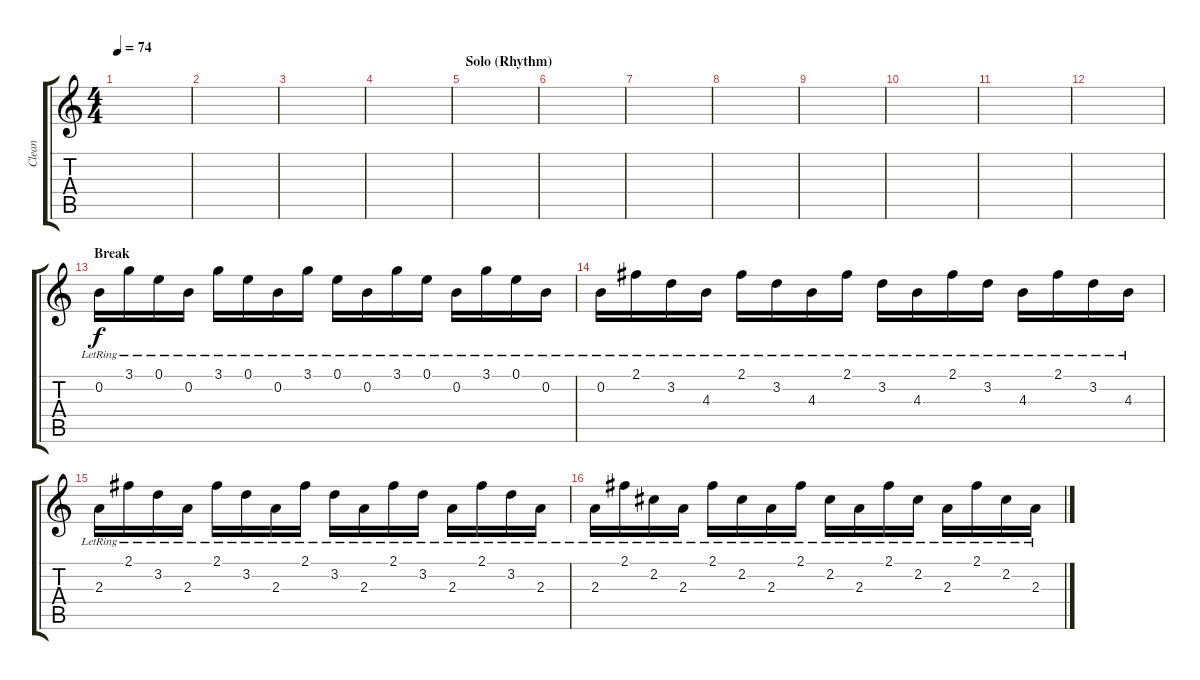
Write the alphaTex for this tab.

\track ("Clean" "Clean") {instrument electricguitarclean}
\staff {score tabs}
\tuning (E4 B3 G3 D3 A2 E2) {hide}
\ts (4 4)
\tempo 74
\clef g2
\ks c
|
|
|
|
\section ("" "Solo (Rhythm)")
|
|
|
|
|
|
|
|
\section ("" "Break")
0.2{lr}.16 3.1{lr}.16 0.1{lr}.16 0.2{lr}.16 3.1{lr}.16 0.1{lr}.16 0.2{lr}.16 3.1{lr}.16 0.1{lr}.16 0.2{lr}.16 3.1{lr}.16 0.1{lr}.16 0.2{lr}.16 3.1{lr}.16 0.1{lr}.16 0.2{lr}.16 |
0.2{lr}.16 2.1{lr}.16 3.2{lr}.16 4.3{lr}.16 2.1{lr}.16 3.2{lr}.16 4.3{lr}.16 2.1{lr}.16 3.2{lr}.16 4.3{lr}.16 2.1{lr}.16 3.2{lr}.16 4.3{lr}.16 2.1{lr}.16 3.2{lr}.16 4.3{lr}.16 |
2.3{lr}.16 2.1{lr}.16 3.2{lr}.16 2.3{lr}.16 2.1{lr}.16 3.2{lr}.16 2.3{lr}.16 2.1{lr}.16 3.2{lr}.16 2.3{lr}.16 2.1{lr}.16 3.2{lr}.16 2.3{lr}.16 2.1{lr}.16 3.2{lr}.16 2.3{lr}.16 |
2.3{lr}.16 2.1{lr}.16 2.2{lr}.16 2.3{lr}.16 2.1{lr}.16 2.2{lr}.16 2.3{lr}.16 2.1{lr}.16 2.2{lr}.16 2.3{lr}.16 2.1{lr}.16 2.2{lr}.16 2.3{lr}.16 2.1{lr}.16 2.2{lr}.16 2.3{lr}.16
